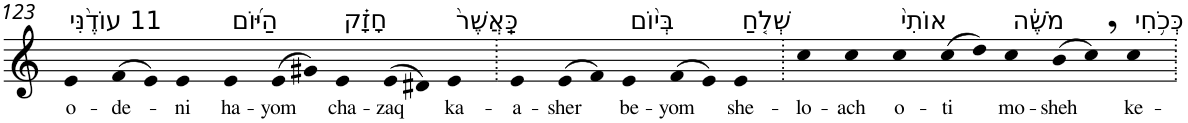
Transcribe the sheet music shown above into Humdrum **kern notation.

**kern	**text
*part1	*part1
*staff1	*staff1
*I"Piano	*
*I'Pno	*
!!LO:PB:g=z
*clefG2	*
*k[]	*
=123	=123
!LO:TX:a:t=11 עוֹדֶ֨נִּי	!
!	!LO:LY:b
4e	o-
!	!LO:LY:b
(>8f	-de-
8e)	.
!	!LO:LY:b
4e	-ni
!LO:TX:a:t=הַיּ֜וֹם	!
!	!LO:LY:b
4e	ha-
!	!LO:LY:b
(>8e	-yom
8g#X)	.
!LO:TX:a:t=חָזָ֗ק	!
!	!LO:LY:b
4e	cha-
!	!LO:LY:b
(>8e	-zaq
8d#X)	.
!LO:TX:a:t=כַּֽאֲשֶׁר֙	!
!	!LO:LY:b
4e	ka-
=124.	=124.
!	!LO:LY:b
4e	-a-
!	!LO:LY:b
(>8e	-sher
8f)	.
!LO:TX:a:t=בְּי֨וֹם	!
!	!LO:LY:b
4e	be-
!	!LO:LY:b
(>8f	-yom
8e)	.
!LO:TX:a:t=שְׁלֹ֤חַ	!
!	!LO:LY:b
4e	she-
=125.	=125.
!	!LO:LY:b
4cc	-lo-
!	!LO:LY:b
4cc	-ach
!LO:TX:a:t=אוֹתִי֙	!
!	!LO:LY:b
4cc	o-
!	!LO:LY:b
(>8cc	-ti
8dd)	.
!LO:TX:a:t=מֹשֶׁ֔ה	!
!	!LO:LY:b
4cc	mo-
!	!LO:LY:b
(>8b	-sheh
8cc,)	.
!LO:TX:a:t=כְּכֹ֥חִי	!
!	!LO:LY:b
4cc	ke-
=.	=.
*-	*-
